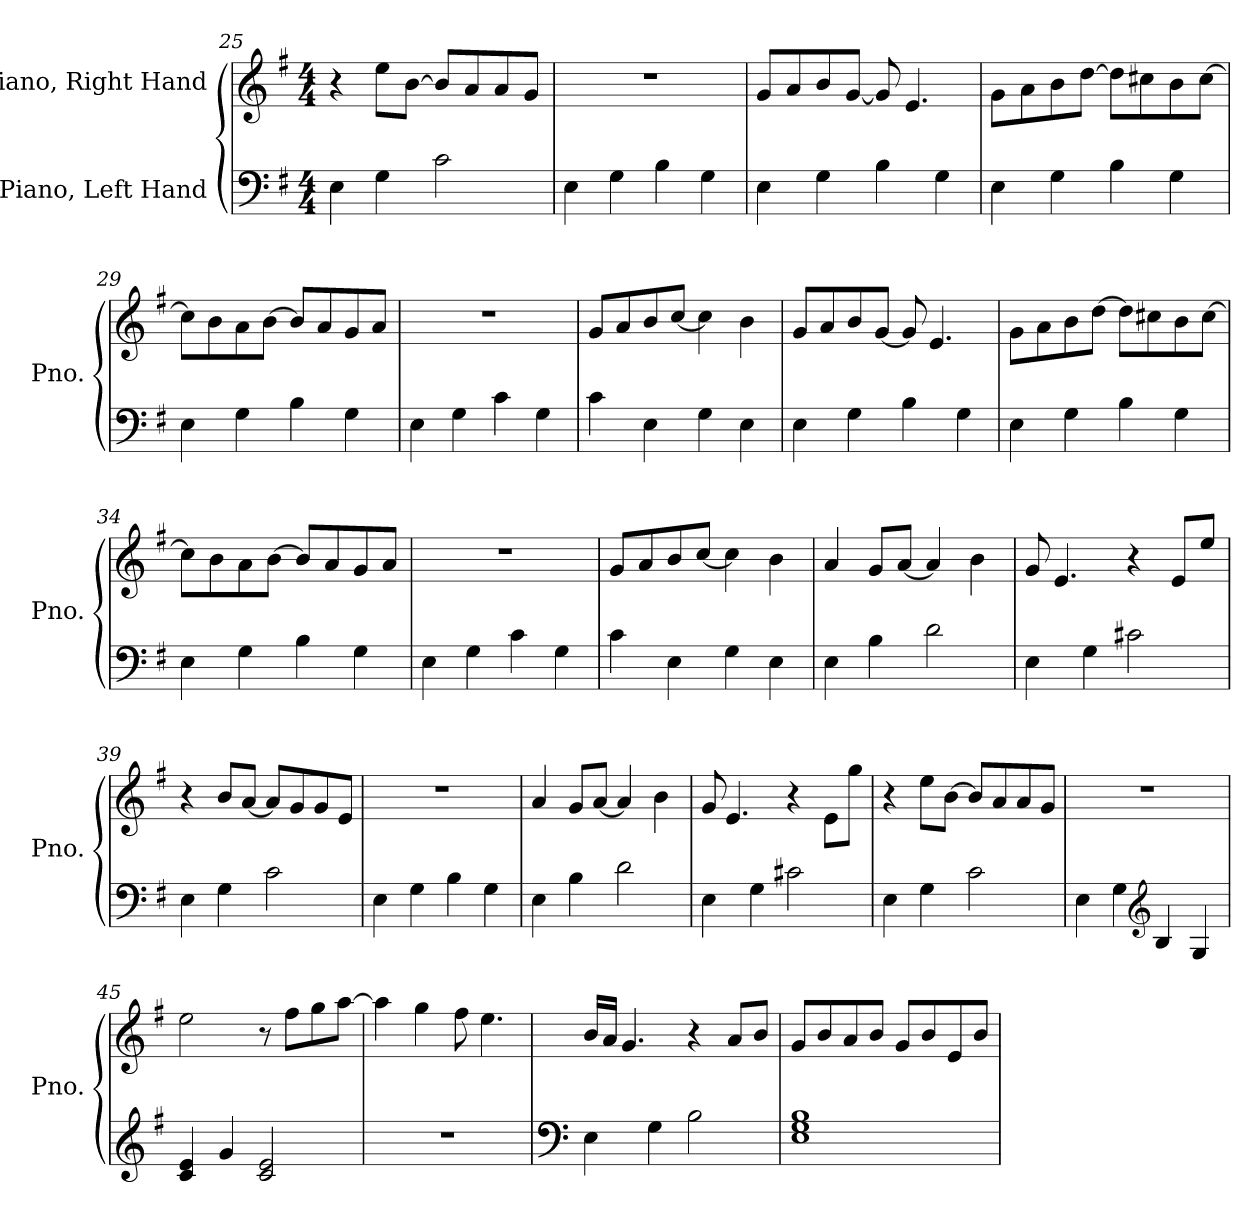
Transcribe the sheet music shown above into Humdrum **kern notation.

**kern	**kern
*part2	*part1
*staff2	*staff1
*I"Piano, Left Hand	*I"Piano, Right Hand
*I'Pno.	*I'Pno.
*clefF4	*clefG2
*k[f#]	*k[f#]
*M4/4	*M4/4
=25	=25
4E\	4r
4G\	8ee\L
.	[8b\J
2c\	8b/L]
.	8a/
.	8a/
.	8g/J
=26	=26
4E\	1r
4G\	.
4B\	.
4G\	.
!!LO:LB:g=z
=27	=27
4E\	8g/L
.	8a/
4G\	8b/
.	[8g/J
4B\	8g/]
.	4.e/
4G\	.
=28	=28
4E\	8g\L
.	8a\
4G\	8b\
.	[8dd\J
4B\	8dd\L]
.	8cc#X\
4G\	8b\
.	[8cc#\J
=29	=29
4E\	8cc#\L]
.	8b\
4G\	8a\
.	[8b\J
4B\	8b/L]
.	8a/
4G\	8g/
.	8a/J
=30	=30
4E\	1r
4G\	.
4c\	.
4G\	.
=31	=31
4c\	8g/L
.	8a/
4E\	8b/
.	[8cc/J
4G\	4cc\]
4E\	4b\
!!LO:PB:g=z
=32	=32
4E\	8g/L
.	8a/
4G\	8b/
.	[8g/J
4B\	8g/]
.	4.e/
4G\	.
=33	=33
4E\	8g\L
.	8a\
4G\	8b\
.	[8dd\J
4B\	8dd\L]
.	8cc#X\
4G\	8b\
.	[8cc#\J
=34	=34
4E\	8cc#\L]
.	8b\
4G\	8a\
.	[8b\J
4B\	8b/L]
.	8a/
4G\	8g/
.	8a/J
=35	=35
4E\	1r
4G\	.
4c\	.
4G\	.
=36	=36
4c\	8g/L
.	8a/
4E\	8b/
.	[8cc/J
4G\	4cc\]
4E\	4b\
=37	=37
4E\	4a/
4B\	8g/L
.	[8a/J
2d\	4a/]
.	4b\
!!LO:LB:g=z
=38	=38
4E\	8g/
.	4.e/
4G\	.
2c#X\	4r
.	8e/L
.	8ee/J
=39	=39
4E\	4r
4G\	8b/L
.	[8a/J
2c\	8a/L]
.	8g/
.	8g/
.	8e/J
=40	=40
4E\	1r
4G\	.
4B\	.
4G\	.
=41	=41
4E\	4a/
4B\	8g/L
.	[8a/J
2d\	4a/]
.	4b\
=42	=42
4E\	8g/
.	4.e/
4G\	.
2c#X\	4r
.	8e\L
.	8gg\J
=43	=43
4E\	4r
4G\	8ee\L
.	[8b\J
2c\	8b/L]
.	8a/
.	8a/
.	8g/J
!!LO:LB:g=z
=44	=44
4E\	1r
4G\	.
*clefG2	*
4B/	.
4G/	.
=45	=45
4c/ 4e/	2ee\
4g/	.
2c/ 2e/	8r
.	8ff#\L
.	8gg\
.	[8aa\J
=46	=46
1r	4aa\]
.	4gg\
.	8ff#\
.	4.ee\
=47	=47
*clefF4	*
4E\	16b/LL
.	16a/JJ
.	4.g/
4G\	.
2B\	4r
.	8a/L
.	8b/J
=48	=48
1E 1G 1B	8g/L
.	8b/
.	8a/
.	8b/J
.	8g/L
.	8b/
.	8e/
.	8b/J
=	=
*-	*-
